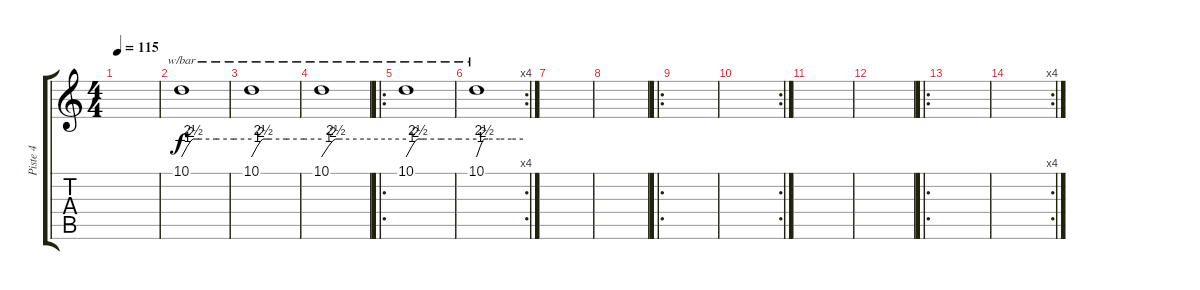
\track ("Piste 4" "Piste 4") {instrument fx8scifi}
\staff {score tabs}
\tuning (E4 B3 G3 D3 A2 E2) {hide}
\ts (4 4)
\tempo 115
\clef g2
\ks c
|
10.1.1{tbe (custom default 0 0 5 4 8 8 10 10 15 10 30 10 45 10 60 10)} |
10.1.1{tbe (custom default 0 0 5 4 8 8 10 10 15 10 30 10 45 10 60 10)} |
10.1.1{tbe (custom default 0 0 5 4 8 8 10 10 15 10 30 10 45 10 60 10)} |
\ro
10.1.1{tbe (custom default 0 0 5 4 8 8 10 10 15 10 30 10 45 10 60 10)} |
\rc 4
10.1.1{tbe (custom default 0 0 5 4 8 8 10 10 15 10 30 10 45 10 60 10)} |
|
|
\ro
|
\rc 2
|
|
|
\ro
|
\rc 4
